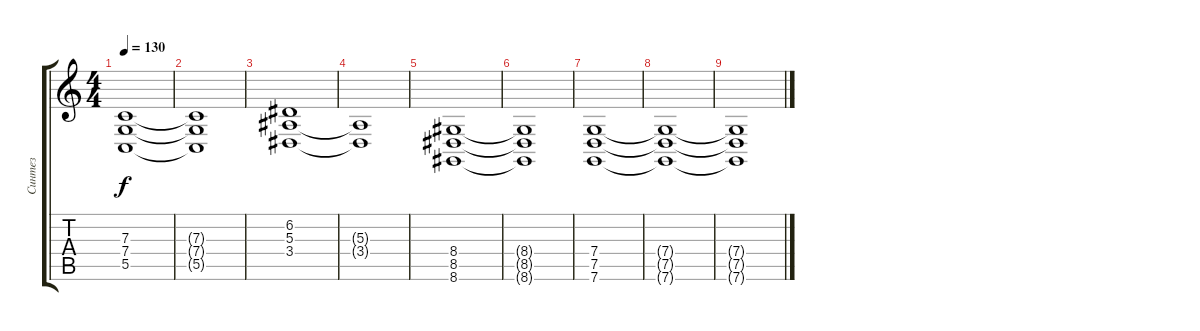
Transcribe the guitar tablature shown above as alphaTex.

\track ("Синтез" "Синтез") {instrument choiraahs}
\staff {score tabs}
\tuning (D4 A3 F3 C3 G2 C2) {hide}
\ts (4 4)
\tempo 130
\clef g2
\ks c
(7.3 7.4 5.5).1{dy f} |
(7.3{t} 7.4{t} 5.5{t}).1 |
(6.2 5.3 3.4).1 |
(5.3{t} 3.4{t}).1 |
(8.4 8.5 8.6).1 |
(8.4{t} 8.5{t} 8.6{t}).1 |
(7.4 7.5 7.6).1{volume 0} |
(7.4{t} 7.5{t} 7.6{t}).1 |
(7.4{t} 7.5{t} 7.6{t}).1
